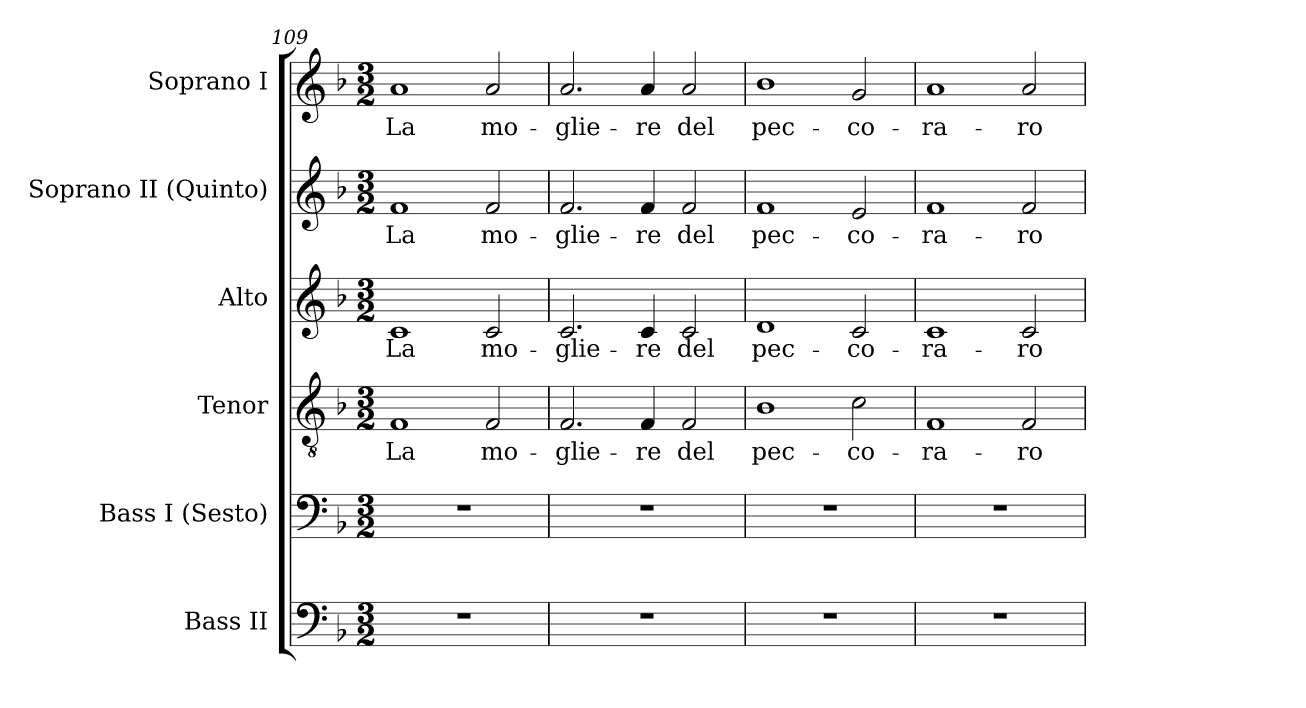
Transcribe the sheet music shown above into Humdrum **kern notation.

**kern	**kern	**kern	**text	**kern	**text	**kern	**text	**kern	**text
*part6	*part5	*part4	*part4	*part3	*part3	*part2	*part2	*part1	*part1
*staff6	*staff5	*staff4	*staff4	*staff3	*staff3	*staff2	*staff2	*staff1	*staff1
*I"Bass II	*I"Bass I (Sesto)	*I"Tenor	*	*I"Alto	*	*I"Soprano II (Quinto)	*	*I"Soprano I	*
*I'B.	*I'B.	*I'T.	*	*I'A.	*	*I'S.	*	*I'S.	*
*clefF4	*clefF4	*clefGv2	*	*clefG2	*	*clefG2	*	*clefG2	*
*	*	*ITrd7c12	*	*	*	*	*	*	*
*k[b-]	*k[b-]	*k[b-]	*	*k[b-]	*	*k[b-]	*	*k[b-]	*
*F:	*F:	*F:	*	*F:	*	*F:	*	*F:	*
*M3/2	*M3/2	*M3/2	*	*M3/2	*	*M3/2	*	*M3/2	*
=109	=109	=109	=109	=109	=109	=109	=109	=109	=109
!LO:N:vis=1	!LO:N:vis=1	!	!	!	!	!	!	!	!
!	!	!	!LO:LY:b:color=#000000	!	!	!	!	!	!
!	!	!	!	!	!LO:LY:b:color=#000000	!	!	!	!
!	!	!	!	!	!	!	!LO:LY:b:color=#000000	!	!
!	!	!	!	!	!	!	!	!	!LO:LY:b:color=#000000
1.r	1.r	1FFi	La	1ci	La	1fi	La	1ai	La
!	!	!	!LO:LY:b:color=#000000	!	!	!	!	!	!
!	!	!	!	!	!LO:LY:b:color=#000000	!	!	!	!
!	!	!	!	!	!	!	!LO:LY:b:color=#000000	!	!
!	!	!	!	!	!	!	!	!	!LO:LY:b:color=#000000
.	.	2FFi/	mo-	2ci/	mo-	2fi/	mo-	2ai/	mo-
=110	=110	=110	=110	=110	=110	=110	=110	=110	=110
!LO:N:vis=1	!LO:N:vis=1	!	!	!	!	!	!	!	!
!	!	!	!LO:LY:b:color=#000000	!	!	!	!	!	!
!	!	!	!	!	!LO:LY:b:color=#000000	!	!	!	!
!	!	!	!	!	!	!	!LO:LY:b:color=#000000	!	!
!	!	!	!	!	!	!	!	!	!LO:LY:b:color=#000000
1.r	1.r	2.FFi/	-glie-	2.ci/	-glie-	2.fi/	-glie-	2.ai/	-glie-
!	!	!	!LO:LY:b:color=#000000	!	!	!	!	!	!
!	!	!	!	!	!LO:LY:b:color=#000000	!	!	!	!
!	!	!	!	!	!	!	!LO:LY:b:color=#000000	!	!
!	!	!	!	!	!	!	!	!	!LO:LY:b:color=#000000
.	.	4FFi/	-re	4ci/	-re	4fi/	-re	4ai/	-re
!	!	!	!LO:LY:b:color=#000000	!	!	!	!	!	!
!	!	!	!	!	!LO:LY:b:color=#000000	!	!	!	!
!	!	!	!	!	!	!	!LO:LY:b:color=#000000	!	!
!	!	!	!	!	!	!	!	!	!LO:LY:b:color=#000000
.	.	2FFi/	del	2ci/	del	2fi/	del	2ai/	del
=111	=111	=111	=111	=111	=111	=111	=111	=111	=111
!LO:N:vis=1	!LO:N:vis=1	!	!	!	!	!	!	!	!
!	!	!	!LO:LY:b:color=#000000	!	!	!	!	!	!
!	!	!	!	!	!LO:LY:b:color=#000000	!	!	!	!
!	!	!	!	!	!	!	!LO:LY:b:color=#000000	!	!
!	!	!	!	!	!	!	!	!	!LO:LY:b:color=#000000
1.r	1.r	1BB-i	pec-	1di	pec-	1fi	pec-	1b-i	pec-
!	!	!	!LO:LY:b:color=#000000	!	!	!	!	!	!
!	!	!	!	!	!LO:LY:b:color=#000000	!	!	!	!
!	!	!	!	!	!	!	!LO:LY:b:color=#000000	!	!
!	!	!	!	!	!	!	!	!	!LO:LY:b:color=#000000
.	.	2Ci\	-co-	2ci/	-co-	2ei/	-co-	2gi/	-co-
!!LO:LB:g=z
=112	=112	=112	=112	=112	=112	=112	=112	=112	=112
!LO:N:vis=1	!LO:N:vis=1	!	!	!	!	!	!	!	!
!	!	!	!LO:LY:b:color=#000000	!	!	!	!	!	!
!	!	!	!	!	!LO:LY:b:color=#000000	!	!	!	!
!	!	!	!	!	!	!	!LO:LY:b:color=#000000	!	!
!	!	!	!	!	!	!	!	!	!LO:LY:b:color=#000000
1.r	1.r	1FFi	-ra-	1ci	-ra-	1fi	-ra-	1ai	-ra-
!	!	!	!LO:LY:b:color=#000000	!	!	!	!	!	!
!	!	!	!	!	!LO:LY:b:color=#000000	!	!	!	!
!	!	!	!	!	!	!	!LO:LY:b:color=#000000	!	!
!	!	!	!	!	!	!	!	!	!LO:LY:b:color=#000000
.	.	2FFi/	-ro	2ci/	-ro	2fi/	-ro	2ai/	-ro
=	=	=	=	=	=	=	=	=	=
*-	*-	*-	*-	*-	*-	*-	*-	*-	*-
